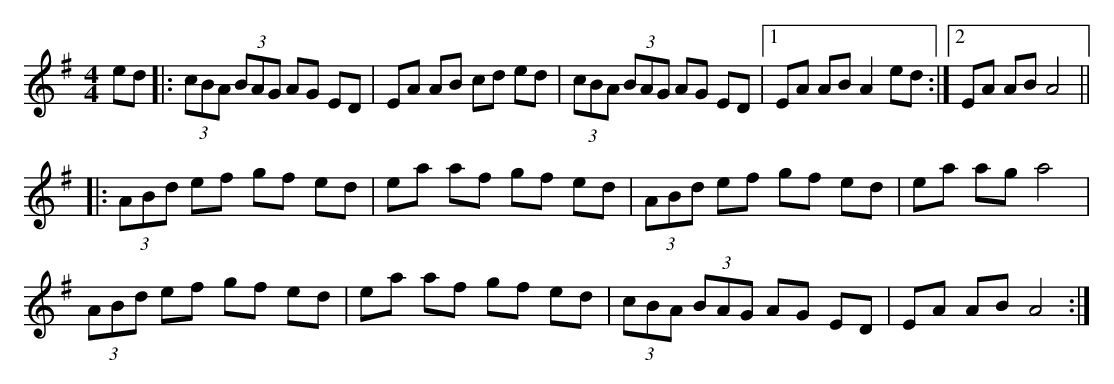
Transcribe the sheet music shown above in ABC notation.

X:1
M:4/4
K:Ador
ed|: (3cBA (3BAG AG ED| EA AB cd ed| (3cBA (3BAG AG ED|1 EA AB A2 ed:|2 EA AB A4||
|: (3ABd ef gf ed| ea af gf ed| (3ABd ef gf ed|ea ag a4|
 (3ABd ef gf ed| ea af gf ed| (3cBA (3BAG AG ED| EA AB A4:|
